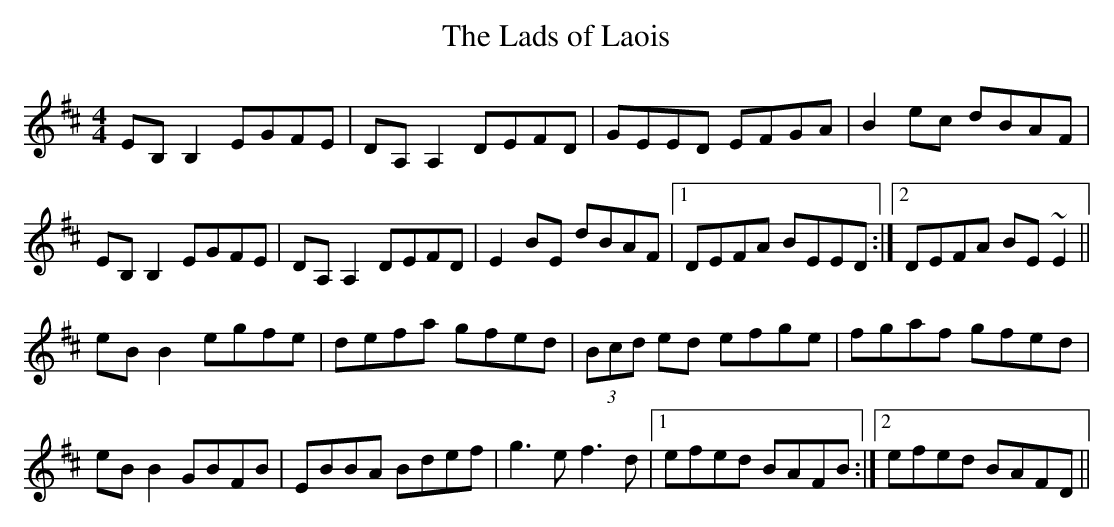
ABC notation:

X:1
T:The Lads of Laois
M:4/4
L:1/8
K:EDor
EB,B,2 EGFE|DA,A,2 DEFD|GEED EFGA|B2ec dBAF|
EB,B,2 EGFE|DA,A,2 DEFD|E2BE dBAF|1 DEFA BEED:|2 DEFA BE~E2||
eB B2 egfe|defa gfed|(3Bcd ed efge|fgaf gfed|
eB B2 GBFB|EBBA Bdef|g3e f3d|1 efed BAFB:|2 efed BAFD||
